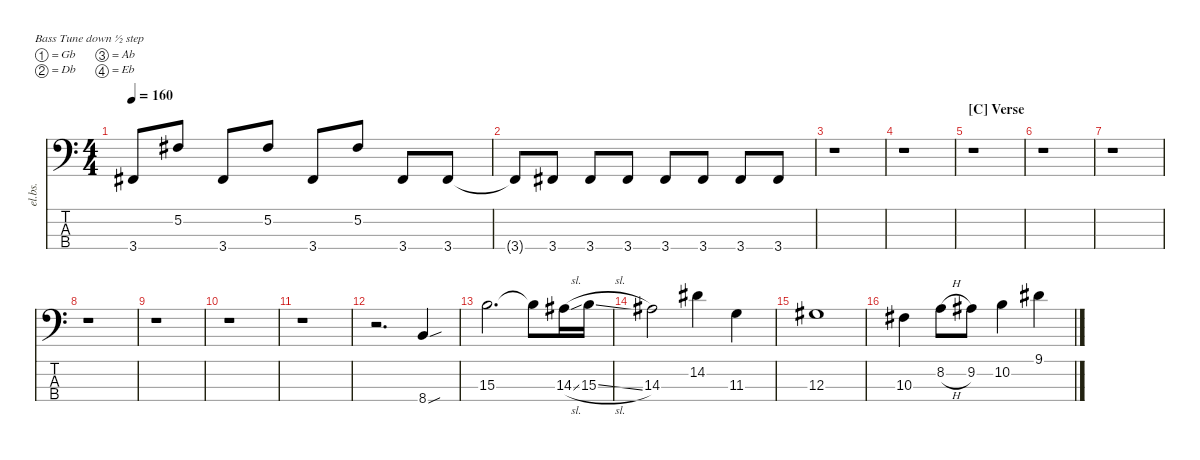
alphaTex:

\defaultSystemsLayout 4
\hideDynamics
\bracketExtendMode nobrackets
\track ("Electric Bass" "el.bs.") {mute instrument electricbassfinger}
\staff {score tabs}
\tuning (Gb2 Db2 Ab1 Eb1)
\ts (4 4)
\tempo 160
\clef f4
\ks c
3.4{acc #}.8{dy mf beam Up} 5.2{acc #}.8{beam Up} 3.4{acc #}.8{beam Up} 5.2{acc #}.8{beam Up} 3.4{acc #}.8{beam Up} 5.2{acc #}.8{beam Up} 3.4{acc #}.8{beam Up} 3.4{acc #}.8{beam Up} |
3.4{t acc #}.8{beam Up} 3.4{acc #}.8{beam Up} 3.4{acc #}.8{beam Up} 3.4{acc #}.8{beam Up} 3.4{acc #}.8{beam Up} 3.4{acc #}.8{beam Up} 3.4{acc #}.8{beam Up} 3.4{acc #}.8{beam Up} |
r.1{beam Down} |
r.1{beam Down} |
\section ("C" "Verse")
r.1{beam Down} |
r.1{beam Down} |
r.1{beam Down} |
r.1{beam Down} |
r.1{beam Down} |
r.1{beam Down} |
r.1{beam Down} |
r.2{d beam Down} 8.4{sou}.4{beam Up} |
15.3.2{d beam Down} 15.3{t}.8{beam Down} 14.3{sl acc #}.16{beam Down} 15.3{sl}.16{beam Down} |
14.3{acc #}.2{beam Down} 14.2{acc #}.4{beam Down} 11.3.4{beam Down} |
12.3{acc #}.1{beam Down} |
10.3{acc #}.4{beam Down} 8.2{h}.8{beam Down} 9.2{acc #}.8{beam Down} 10.2.4{beam Down} 9.1{acc #}.4{beam Down}
